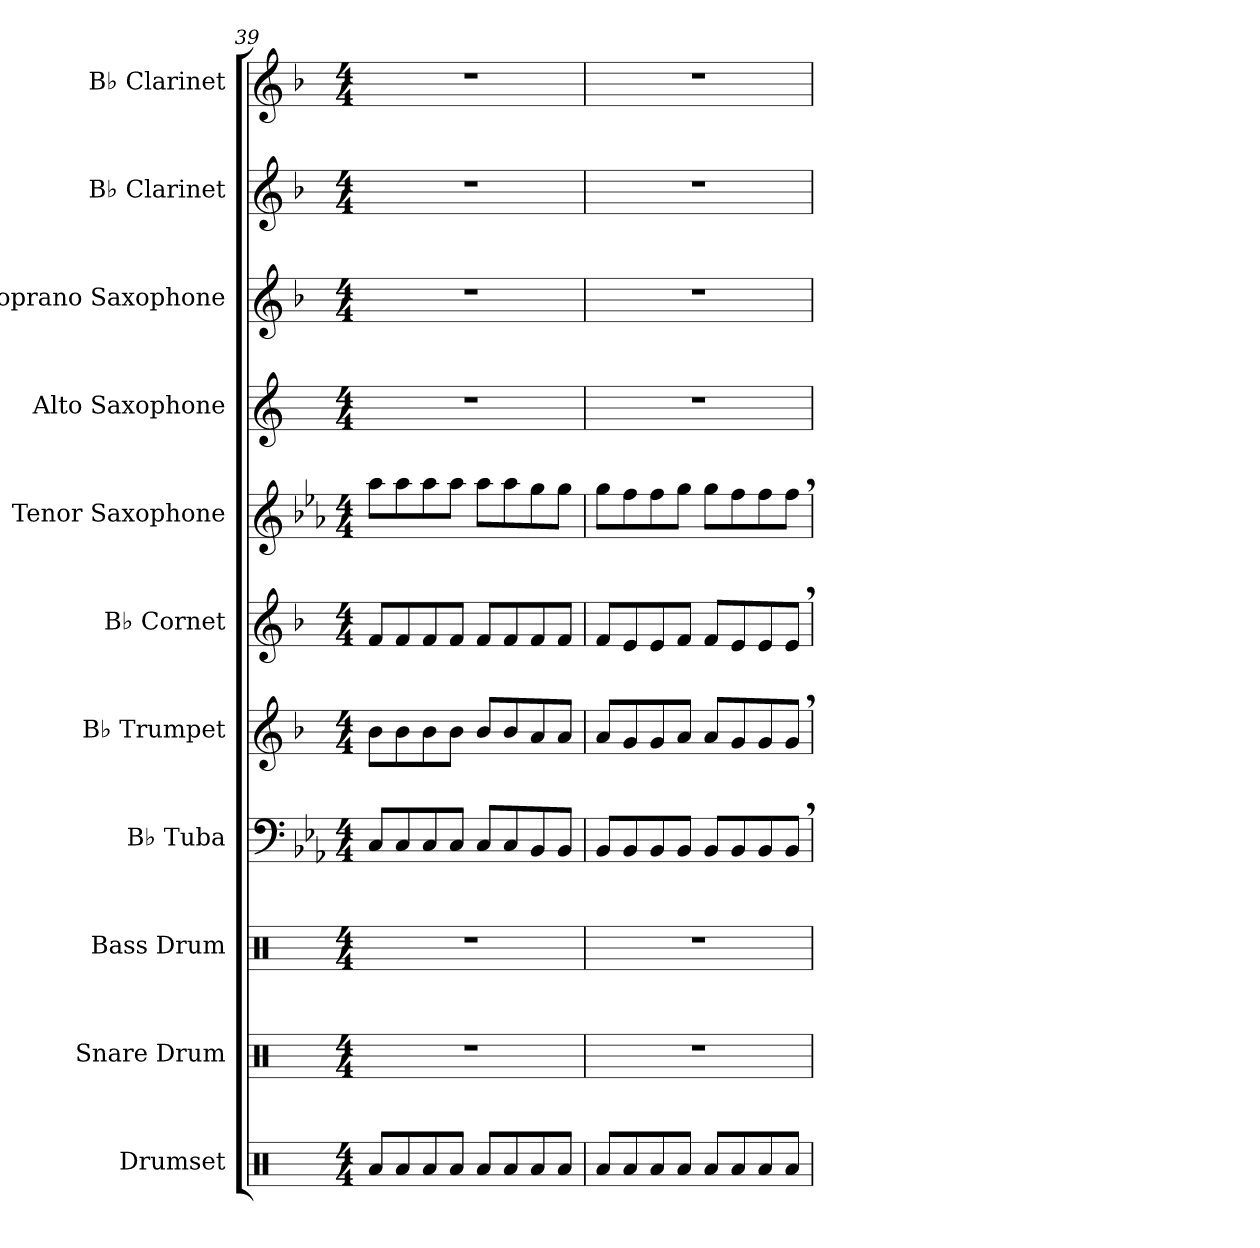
**kern	**kern	**kern	**kern	**kern	**kern	**kern	**kern	**kern	**kern	**kern
*part11	*part10	*part9	*part8	*part7	*part6	*part5	*part4	*part3	*part2	*part1
*staff11	*staff10	*staff9	*staff8	*staff7	*staff6	*staff5	*staff4	*staff3	*staff2	*staff1
*I"Drumset	*I"Snare Drum	*I"Bass Drum	*I"B♭ Tuba	*I"B♭ Trumpet	*I"B♭ Cornet	*I"Tenor Saxophone	*I"Alto Saxophone	*I"Soprano Saxophone	*I"B♭ Clarinet	*I"B♭ Clarinet
*I'Drs.	*I'Sn. Dr.	*I'B. Dr.	*I'B♭ Tu.	*I'B♭ Tpt.	*I'B♭ Cnt.	*I'T. Sax.	*I'A. Sax.	*I'S. Sax.	*I'B♭ Cl.	*I'B♭ Cl.
!!LO:PB:g=z
*clefX	*clefX	*clefX	*clefF4	*clefG2	*clefG2	*clefG2	*clefG2	*clefG2	*clefG2	*clefG2
*	*	*	*	*ITrd1c2	*ITrd1c2	*ITrd8c14	*ITrd5c9	*ITrd1c2	*ITrd1c2	*ITrd1c2
*k[]	*k[]	*k[]	*k[b-e-a-]	*k[b-e-a-]	*k[b-e-a-]	*k[b-e-a-]	*k[b-e-a-]	*k[b-e-a-]	*k[b-e-a-]	*k[b-e-a-]
*M4/4	*M4/4	*M4/4	*M4/4	*M4/4	*M4/4	*M4/4	*M4/4	*M4/4	*M4/4	*M4/4
=39	=39	=39	=39	=39	=39	=39	=39	=39	=39	=39
8Ra/L	1r	1r	8C/L	8a-\L	8e-/L	8a-\L	1r	1r	1r	1r
8Ra/	.	.	8C/	8a-\	8e-/	8a-\	.	.	.	.
8Ra/	.	.	8C/	8a-\	8e-/	8a-\	.	.	.	.
8Ra/J	.	.	8C/J	8a-\J	8e-/J	8a-\J	.	.	.	.
8Ra/L	.	.	8C/L	8a-/L	8e-/L	8a-\L	.	.	.	.
8Ra/	.	.	8C/	8a-/	8e-/	8a-\	.	.	.	.
8Ra/	.	.	8BB-/	8g/	8e-/	8g\	.	.	.	.
8Ra/J	.	.	8BB-/J	8g/J	8e-/J	8g\J	.	.	.	.
=40	=40	=40	=40	=40	=40	=40	=40	=40	=40	=40
8Ra/L	1r	1r	8BB-/L	8g/L	8e-/L	8g\L	1r	1r	1r	1r
8Ra/	.	.	8BB-/	8f/	8d/	8f\	.	.	.	.
8Ra/	.	.	8BB-/	8f/	8d/	8f\	.	.	.	.
8Ra/J	.	.	8BB-/J	8g/J	8e-/J	8g\J	.	.	.	.
8Ra/L	.	.	8BB-/L	8g/L	8e-/L	8g\L	.	.	.	.
8Ra/	.	.	8BB-/	8f/	8d/	8f\	.	.	.	.
8Ra/	.	.	8BB-/	8f/	8d/	8f\	.	.	.	.
8Ra/J	.	.	8BB-,/J	8f,/J	8d,/J	8f,\J	.	.	.	.
=	=	=	=	=	=	=	=	=	=	=
*-	*-	*-	*-	*-	*-	*-	*-	*-	*-	*-
